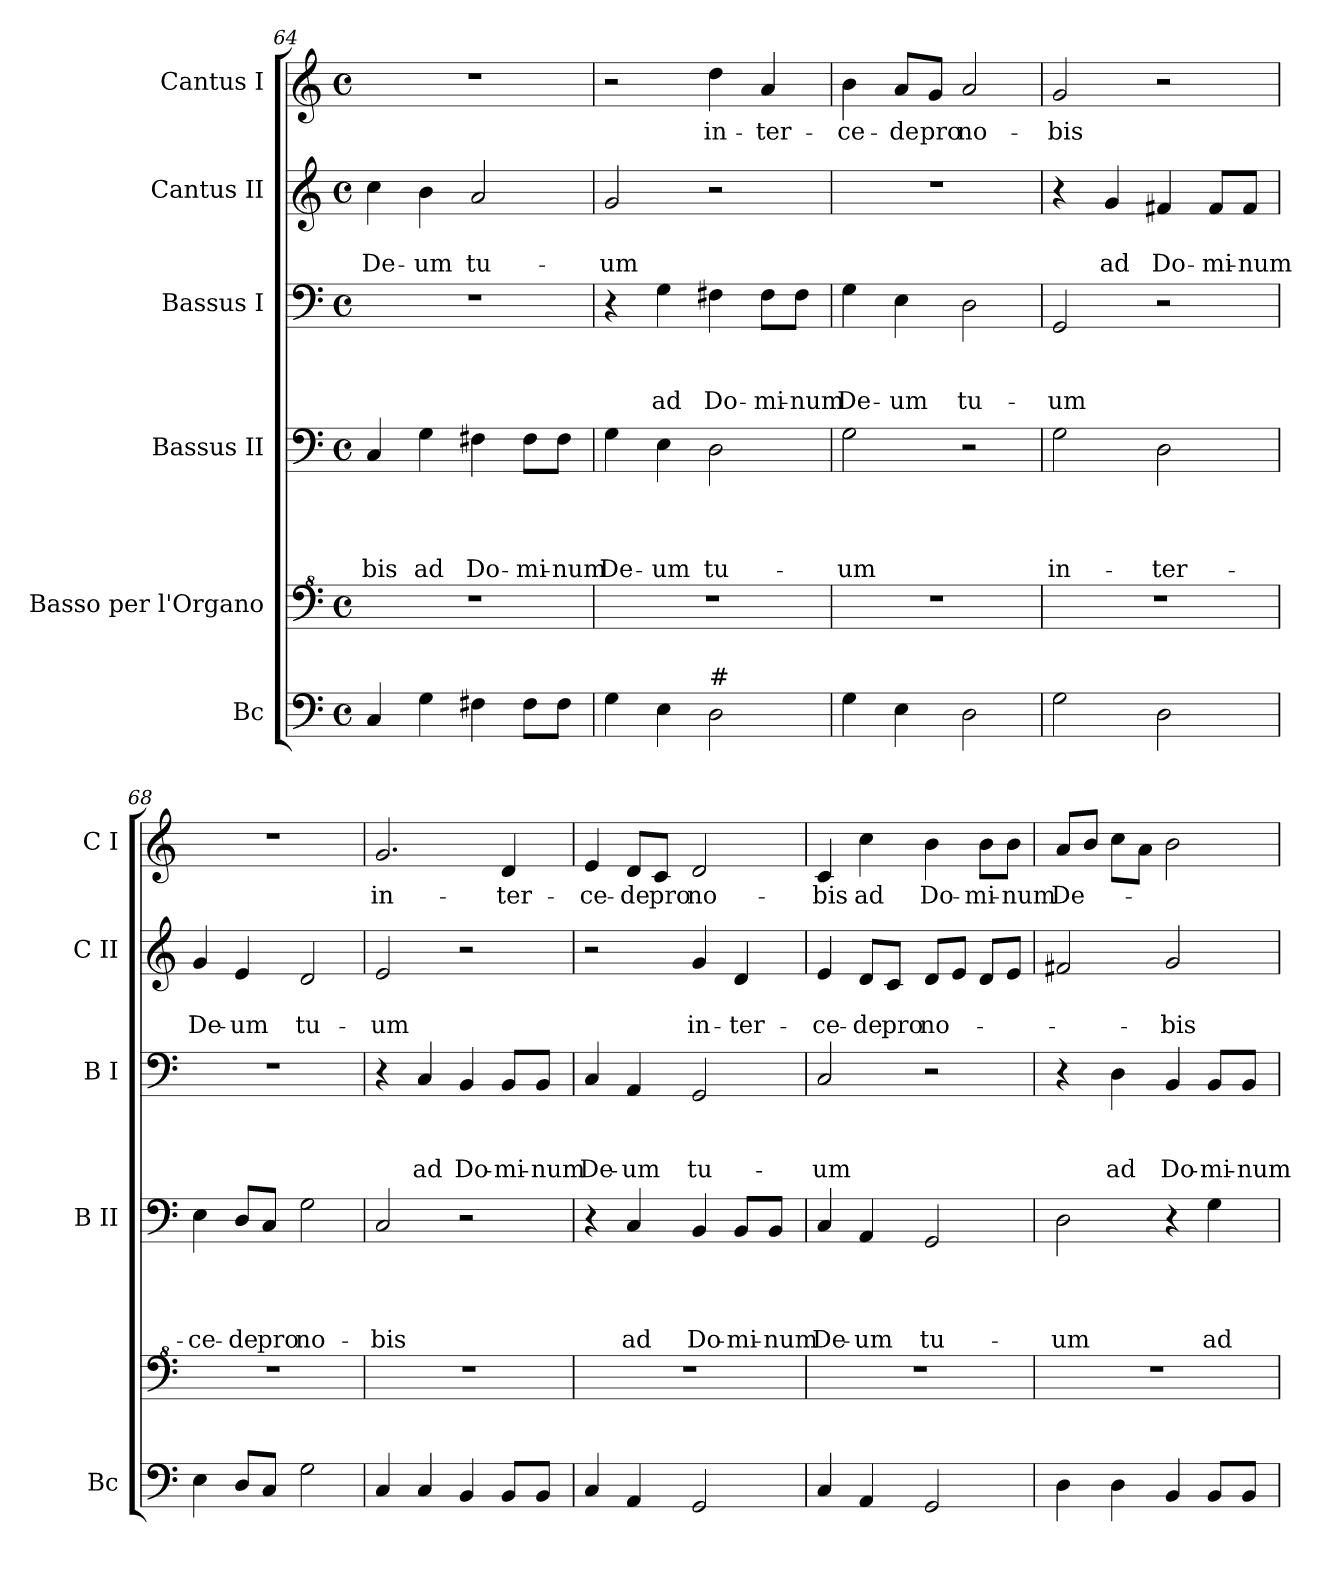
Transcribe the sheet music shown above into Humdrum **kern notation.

**kern	**kern	**kern	**text	**text	**text	**text	**kern	**text	**text	**text	**kern	**text	**text	**kern	**text
*part6	*part5	*part4	*part4	*part4	*part4	*part4	*part3	*part3	*part3	*part3	*part2	*part2	*part2	*part1	*part1
*staff6	*staff5	*staff4	*staff4	*staff4	*staff4	*staff4	*staff3	*staff3	*staff3	*staff3	*staff2	*staff2	*staff2	*staff1	*staff1
*I"Bc	*I"Basso per l'Organo	*I"Bassus II	*	*	*	*	*I"Bassus I	*	*	*	*I"Cantus II	*	*	*I"Cantus I	*
*I'Bc	*	*I'B II	*	*	*	*	*I'B I	*	*	*	*I'C II	*	*	*I'C I	*
!!LO:PB:g=z
*clefF4	*clefF^4	*clefF4	*	*	*	*	*clefF4	*	*	*	*clefG2	*	*	*clefG2	*
*	*ITrd7c12	*	*	*	*	*	*	*	*	*	*	*	*	*	*
*k[]	*k[]	*k[]	*	*	*	*	*k[]	*	*	*	*k[]	*	*	*k[]	*
*C:	*C:	*C:	*	*	*	*	*C:	*	*	*	*C:	*	*	*C:	*
*M4/4	*M4/4	*M4/4	*	*	*	*	*M4/4	*	*	*	*M4/4	*	*	*M4/4	*
*met(c)	*met(c)	*met(c)	*	*	*	*	*met(c)	*	*	*	*met(c)	*	*	*met(c)	*
=64	=64	=64	=64	=64	=64	=64	=64	=64	=64	=64	=64	=64	=64	=64	=64
!	!	!	!	!	!	!LO:LY:b	!	!	!	!	!	!	!LO:LY:b	!	!
4C/	1r	4C/	.	.	.	-bis	1r	.	.	.	4cc\	.	De-	1r	.
!	!	!	!	!	!	!LO:LY:b	!	!	!	!	!	!	!LO:LY:b	!	!
4G\	.	4G\	.	.	.	ad	.	.	.	.	4b\	.	-um	.	.
!	!	!	!	!	!	!LO:LY:b	!	!	!	!	!	!	!LO:LY:b	!	!
4F#X\	.	4F#X\	.	.	.	Do-	.	.	.	.	2a/	.	tu-	.	.
!	!	!	!	!	!	!LO:LY:b	!	!	!	!	!	!	!	!	!
8F#\L	.	8F#\L	.	.	.	-mi-	.	.	.	.	.	.	.	.	.
!	!	!	!	!	!	!LO:LY:b	!	!	!	!	!	!	!	!	!
8F#\J	.	8F#\J	.	.	.	-num	.	.	.	.	.	.	.	.	.
=65	=65	=65	=65	=65	=65	=65	=65	=65	=65	=65	=65	=65	=65	=65	=65
!	!	!	!	!	!	!LO:LY:b	!	!	!	!	!	!	!LO:LY:b	!	!
4G\	1r	4G\	.	.	.	De-	4r	.	.	.	2g/	.	-um	2r	.
!	!	!	!	!	!	!LO:LY:b	!	!	!	!LO:LY:b	!	!	!	!	!
4E\	.	4E\	.	.	.	-um	4G\	.	.	ad	.	.	.	.	.
!LO:TX:a:t=#	!	!	!	!	!	!	!	!	!	!	!	!	!	!	!
!	!	!	!	!	!	!LO:LY:b	!	!	!	!LO:LY:b	!	!	!	!	!LO:LY:b
2D\	.	2D\	.	.	.	tu-	4F#X\	.	.	Do-	2r	.	.	4dd\	in-
!	!	!	!	!	!	!	!	!	!	!LO:LY:b	!	!	!	!	!LO:LY:b
.	.	.	.	.	.	.	8F#\L	.	.	-mi-	.	.	.	4a/	-ter-
!	!	!	!	!	!	!	!	!	!	!LO:LY:b	!	!	!	!	!
.	.	.	.	.	.	.	8F#\J	.	.	-num	.	.	.	.	.
=66	=66	=66	=66	=66	=66	=66	=66	=66	=66	=66	=66	=66	=66	=66	=66
!	!	!	!	!	!	!LO:LY:b	!	!	!	!LO:LY:b	!	!	!	!	!LO:LY:b
4G\	1r	2G\	.	.	.	-um	4G\	.	.	De-	1r	.	.	4b\	-ce-
!	!	!	!	!	!	!	!	!	!	!LO:LY:b	!	!	!	!	!LO:LY:b
4E\	.	.	.	.	.	.	4E\	.	.	-um	.	.	.	8a/L	-de
!	!	!	!	!	!	!	!	!	!	!	!	!	!	!	!LO:LY:b
.	.	.	.	.	.	.	.	.	.	.	.	.	.	8g/J	pro
!	!	!	!	!	!	!	!	!	!	!LO:LY:b	!	!	!	!	!LO:LY:b
2D\	.	2r	.	.	.	.	2D\	.	.	tu-	.	.	.	2a/	no-
=67	=67	=67	=67	=67	=67	=67	=67	=67	=67	=67	=67	=67	=67	=67	=67
!	!	!	!	!	!	!LO:LY:b	!	!	!	!LO:LY:b	!	!	!	!	!LO:LY:b
2G\	1r	2G\	.	.	.	in-	2GG/	.	.	-um	4r	.	.	2g/	-bis
!	!	!	!	!	!	!	!	!	!	!	!	!	!LO:LY:b	!	!
.	.	.	.	.	.	.	.	.	.	.	4g/	.	ad	.	.
!	!	!	!	!	!	!LO:LY:b	!	!	!	!	!	!	!LO:LY:b	!	!
2D\	.	2D\	.	.	.	-ter-	2r	.	.	.	4f#X/	.	Do-	2r	.
!	!	!	!	!	!	!	!	!	!	!	!	!	!LO:LY:b	!	!
.	.	.	.	.	.	.	.	.	.	.	8f#/L	.	-mi-	.	.
!	!	!	!	!	!	!	!	!	!	!	!	!	!LO:LY:b	!	!
.	.	.	.	.	.	.	.	.	.	.	8f#/J	.	-num	.	.
!!LO:LB:g=z
=68	=68	=68	=68	=68	=68	=68	=68	=68	=68	=68	=68	=68	=68	=68	=68
!	!	!	!	!	!	!LO:LY:b	!	!	!	!	!	!	!LO:LY:b	!	!
4E\	1r	4E\	.	.	.	-ce-	1r	.	.	.	4g/	.	De-	1r	.
!	!	!	!	!	!	!LO:LY:b	!	!	!	!	!	!	!LO:LY:b	!	!
8D/L	.	8D/L	.	.	.	-de	.	.	.	.	4e/	.	-um	.	.
!	!	!	!	!	!	!LO:LY:b	!	!	!	!	!	!	!	!	!
8C/J	.	8C/J	.	.	.	pro	.	.	.	.	.	.	.	.	.
!	!	!	!	!	!	!LO:LY:b	!	!	!	!	!	!	!LO:LY:b	!	!
2G\	.	2G\	.	.	.	no-	.	.	.	.	2d/	.	tu-	.	.
=69	=69	=69	=69	=69	=69	=69	=69	=69	=69	=69	=69	=69	=69	=69	=69
!	!	!	!	!	!	!LO:LY:b	!	!	!	!	!	!	!LO:LY:b	!	!LO:LY:b
4C/	1r	2C/	.	.	.	-bis	4r	.	.	.	2e/	.	-um	2.g/	in-
!	!	!	!	!	!	!	!	!	!	!LO:LY:b	!	!	!	!	!
4C/	.	.	.	.	.	.	4C/	.	.	ad	.	.	.	.	.
!	!	!	!	!	!	!	!	!	!	!LO:LY:b	!	!	!	!	!
4BB/	.	2r	.	.	.	.	4BB/	.	.	Do-	2r	.	.	.	.
!	!	!	!	!	!	!	!	!	!	!LO:LY:b	!	!	!	!	!LO:LY:b
8BB/L	.	.	.	.	.	.	8BB/L	.	.	-mi-	.	.	.	4d/	-ter-
!	!	!	!	!	!	!	!	!	!	!LO:LY:b	!	!	!	!	!
8BB/J	.	.	.	.	.	.	8BB/J	.	.	-num	.	.	.	.	.
=70	=70	=70	=70	=70	=70	=70	=70	=70	=70	=70	=70	=70	=70	=70	=70
!	!	!	!	!	!	!	!	!	!	!LO:LY:b	!	!	!	!	!LO:LY:b
4C/	1r	4r	.	.	.	.	4C/	.	.	De-	2r	.	.	4e/	-ce-
!	!	!	!	!	!	!LO:LY:b	!	!	!	!LO:LY:b	!	!	!	!	!LO:LY:b
4AA/	.	4C/	.	.	.	ad	4AA/	.	.	-um	.	.	.	8d/L	-de
!	!	!	!	!	!	!	!	!	!	!	!	!	!	!	!LO:LY:b
.	.	.	.	.	.	.	.	.	.	.	.	.	.	8c/J	pro
!	!	!	!	!	!	!LO:LY:b	!	!	!	!LO:LY:b	!	!	!LO:LY:b	!	!LO:LY:b
2GG/	.	4BB/	.	.	.	Do-	2GG/	.	.	tu-	4g/	.	in-	2d/	no-
!	!	!	!	!	!	!LO:LY:b	!	!	!	!	!	!	!LO:LY:b	!	!
.	.	8BB/L	.	.	.	-mi-	.	.	.	.	4d/	.	-ter-	.	.
!	!	!	!	!	!	!LO:LY:b	!	!	!	!	!	!	!	!	!
.	.	8BB/J	.	.	.	-num	.	.	.	.	.	.	.	.	.
=71	=71	=71	=71	=71	=71	=71	=71	=71	=71	=71	=71	=71	=71	=71	=71
!	!	!	!	!	!	!LO:LY:b	!	!	!	!LO:LY:b	!	!	!LO:LY:b	!	!LO:LY:b
4C/	1r	4C/	.	.	.	De-	2C/	.	.	-um	4e/	.	-ce-	4c/	-bis
!	!	!	!	!	!	!LO:LY:b	!	!	!	!	!	!	!LO:LY:b	!	!LO:LY:b
4AA/	.	4AA/	.	.	.	-um	.	.	.	.	8d/L	.	-de	4cc\	ad
!	!	!	!	!	!	!	!	!	!	!	!	!	!LO:LY:b	!	!
.	.	.	.	.	.	.	.	.	.	.	8c/J	.	pro	.	.
!	!	!	!	!	!	!LO:LY:b	!	!	!	!	!	!	!LO:LY:b	!	!LO:LY:b
2GG/	.	2GG/	.	.	.	tu-	2r	.	.	.	8d/L	.	no-	4b\	Do-
.	.	.	.	.	.	.	.	.	.	.	8e/J	.	.	.	.
!	!	!	!	!	!	!	!	!	!	!	!	!	!	!	!LO:LY:b
.	.	.	.	.	.	.	.	.	.	.	8d/L	.	.	8b\L	-mi-
!	!	!	!	!	!	!	!	!	!	!	!	!	!	!	!LO:LY:b
.	.	.	.	.	.	.	.	.	.	.	8e/J	.	.	8b\J	-num
!!LO:LB:g=z
=72	=72	=72	=72	=72	=72	=72	=72	=72	=72	=72	=72	=72	=72	=72	=72
!	!	!	!	!	!	!LO:LY:b	!	!	!	!	!	!	!	!	!LO:LY:b
4D\	1r	2D\	.	.	.	-um	4r	.	.	.	2f#X/	.	.	8a/L	De-
.	.	.	.	.	.	.	.	.	.	.	.	.	.	8b/J	.
!	!	!	!	!	!	!	!	!	!	!LO:LY:b	!	!	!	!	!
4D\	.	.	.	.	.	.	4D\	.	.	ad	.	.	.	8cc\L	.
.	.	.	.	.	.	.	.	.	.	.	.	.	.	8a\J	.
!	!	!	!	!	!	!	!	!	!	!LO:LY:b	!	!	!LO:LY:b	!	!
4BB/	.	4r	.	.	.	.	4BB/	.	.	Do-	2g/	.	-bis	2b\	.
!	!	!	!	!	!	!LO:LY:b	!	!	!	!LO:LY:b	!	!	!	!	!
8BB/L	.	4G\	.	.	.	ad	8BB/L	.	.	-mi-	.	.	.	.	.
!	!	!	!	!	!	!	!	!	!	!LO:LY:b	!	!	!	!	!
8BB/J	.	.	.	.	.	.	8BB/J	.	.	-num	.	.	.	.	.
=	=	=	=	=	=	=	=	=	=	=	=	=	=	=	=
*-	*-	*-	*-	*-	*-	*-	*-	*-	*-	*-	*-	*-	*-	*-	*-
